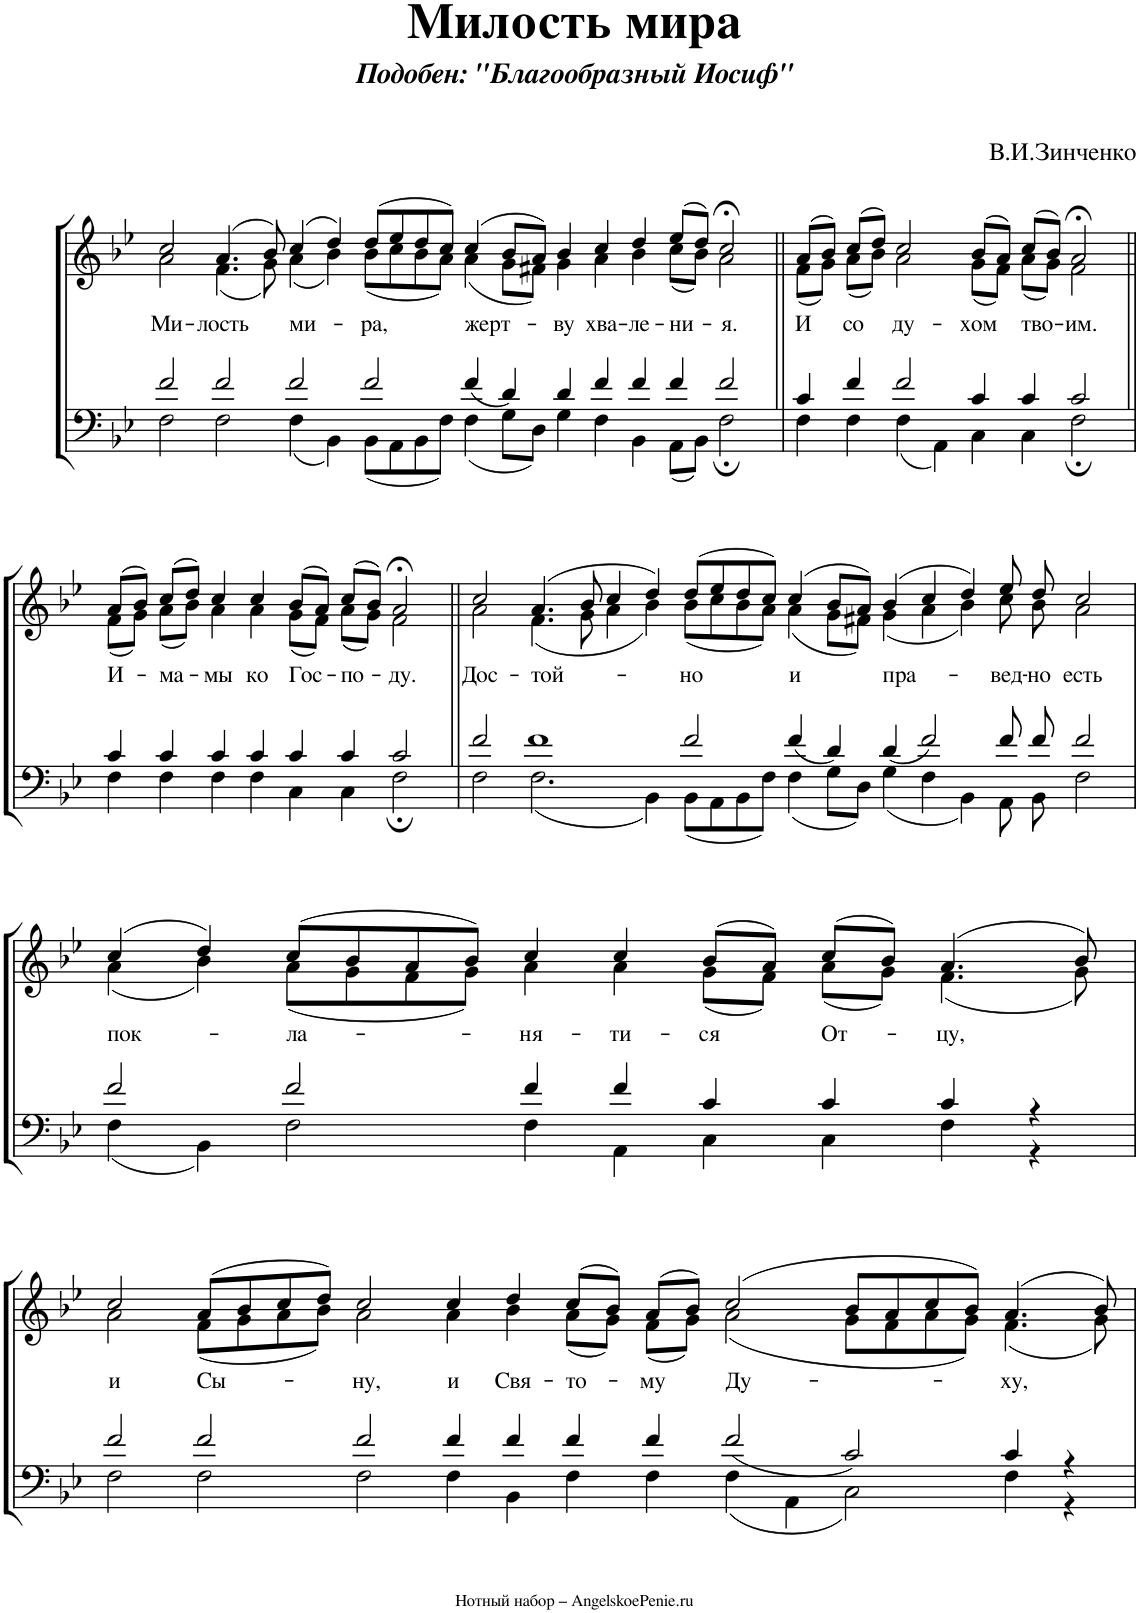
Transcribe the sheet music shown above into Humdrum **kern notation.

**kern	**kern	**text
*part1	*part1	*part1
*staff2	*staff1	*staff1
*I"Piano	*	*
*I'Pno.	*	*
*clefF4	*clefG2	*
*k[b-e-]	*k[b-e-]	*
*M63/2	*M63/2	*
=1	=1	=1
*^	*	*
*	*^	*	*
!	!	!	!	!LO:LY:b
*	*	*	*^	*
2%63ryy	2f/	2F\	2cc/	2a\	Ми-
!	!	!	!	!	!LO:LY:b
.	2f/	2F\	(4.a/	(4.f\	-лость
.	.	.	8b-/)	8g\)	.
!	!	!	!	!	!LO:LY:b
.	2f/	4F\	(4cc/	(4a\	ми-
.	.	4BB-\	4dd/)	4b-\)	.
!	!	!	!	!	!LO:LY:b
.	2f/	8BB-\L	(8dd/L	(8b-\L	-ра,
.	.	8AA\	8ee-/	8cc\	.
.	.	8BB-\	8dd/	8b-\	.
.	.	8F\J	8cc/J)	8a\J)	.
!	!	!	!	!	!LO:LY:b
.	4f/	4F\	(4cc/	(4a\	жерт-
.	4d/	8G\L	8b-/L	8g\L	.
.	.	8D\J	8a/J)	8f#X\J)	.
!	!	!	!	!	!LO:LY:b
.	4d/	4G\	4b-/	4g\	-ву
!	!	!	!	!	!LO:LY:b
.	4f/	4F\	4cc/	4a\	хва-
!	!	!	!	!	!LO:LY:b
.	4f/	4BB-\	4dd/	4b-\	-ле-
!	!	!	!	!	!LO:LY:b
.	4f/	8AA\L	(8ee-/L	(8cc\L	-ни-
.	.	8BB-\J	8dd/J)	8b-\J)	.
!	!	!	!	!	!LO:LY:b
.	2f/	2F;\	2cc;</	2a\	-я.
.	1ryy	1ryy	2%55ryy	2%55ryy	.
.	1ryy	1ryy	.	.	.
.	1ryy	1ryy	.	.	.
.	1ryy	1ryy	.	.	.
.	1ryy	1ryy	.	.	.
.	1ryy	1ryy	.	.	.
.	1ryy	1ryy	.	.	.
.	1ryy	1ryy	.	.	.
.	1ryy	1ryy	.	.	.
.	1ryy	1ryy	.	.	.
.	1ryy	1ryy	.	.	.
.	1ryy	1ryy	.	.	.
.	1ryy	1ryy	.	.	.
.	1ryy	1ryy	.	.	.
.	1ryy	1ryy	.	.	.
.	1ryy	1ryy	.	.	.
.	1ryy	1ryy	.	.	.
.	1ryy	1ryy	.	.	.
.	1ryy	1ryy	.	.	.
.	1ryy	1ryy	.	.	.
.	2%15ryy	2%15ryy	.	.	.
=2||	=2||	=2||	=2||	=2||	=2||
!	!	!	!	!	!LO:LY:b
2%63ryy	4c/	4F\	(8a/L	(8f\L	И
.	.	.	8b-/J)	8g\J)	.
!	!	!	!	!	!LO:LY:b
.	4f/	4F\	(8cc/L	(8a\L	со
.	.	.	8dd/J)	8b-\J)	.
!	!	!	!	!	!LO:LY:b
.	2f/	4F\	2cc/	2a\	ду-
.	.	4AA\	.	.	.
!	!	!	!	!	!LO:LY:b
.	4c/	4C\	(8b-/L	(8g\L	-хом
.	.	.	8a/J)	8f\J)	.
!	!	!	!	!	!LO:LY:b
.	4c/	4C\	(8cc/L	(8a\L	тво-
.	.	.	8b-/J)	8g\J)	.
!	!	!	!	!	!LO:LY:b
.	2c/	2F;\	2a;</	2f\	-им.
.	1ryy	1ryy	2%59ryy	2%59ryy	.
.	1ryy	1ryy	.	.	.
.	1ryy	1ryy	.	.	.
.	1ryy	1ryy	.	.	.
.	1ryy	1ryy	.	.	.
.	1ryy	1ryy	.	.	.
.	1ryy	1ryy	.	.	.
.	1ryy	1ryy	.	.	.
.	1ryy	1ryy	.	.	.
.	1ryy	1ryy	.	.	.
.	1ryy	1ryy	.	.	.
.	1ryy	1ryy	.	.	.
.	1ryy	1ryy	.	.	.
.	1ryy	1ryy	.	.	.
.	1ryy	1ryy	.	.	.
.	1ryy	1ryy	.	.	.
.	1ryy	1ryy	.	.	.
.	1ryy	1ryy	.	.	.
.	1ryy	1ryy	.	.	.
.	1ryy	1ryy	.	.	.
.	1ryy	1ryy	.	.	.
.	1ryy	1ryy	.	.	.
.	2%15ryy	2%15ryy	.	.	.
!!LO:LB:g=z	!!
=3||	=3||	=3||	=3||	=3||	=3||
!	!	!	!	!	!LO:LY:b
2%63ryy	4c/	4F\	(8a/L	(8f\L	И-
.	.	.	8b-/J)	8g\J)	.
!	!	!	!	!	!LO:LY:b
.	4c/	4F\	(8cc/L	(8a\L	-ма-
.	.	.	8dd/J)	8b-\J)	.
!	!	!	!	!	!LO:LY:b
.	4c/	4F\	4cc/	4a\	-мы
!	!	!	!	!	!LO:LY:b
.	4c/	4F\	4cc/	4a\	ко
!	!	!	!	!	!LO:LY:b
.	4c/	4C\	(8b-/L	(8g\L	Гос-
.	.	.	8a/J)	8f\J)	.
!	!	!	!	!	!LO:LY:b
.	4c/	4C\	(8cc/L	(8a\L	-по-
.	.	.	8b-/J)	8g\J)	.
!	!	!	!	!	!LO:LY:b
.	2c/	2F;\	2a;</	2f\	-ду.
.	1ryy	1ryy	2%59ryy	2%59ryy	.
.	1ryy	1ryy	.	.	.
.	1ryy	1ryy	.	.	.
.	1ryy	1ryy	.	.	.
.	1ryy	1ryy	.	.	.
.	1ryy	1ryy	.	.	.
.	1ryy	1ryy	.	.	.
.	1ryy	1ryy	.	.	.
.	1ryy	1ryy	.	.	.
.	1ryy	1ryy	.	.	.
.	1ryy	1ryy	.	.	.
.	1ryy	1ryy	.	.	.
.	1ryy	1ryy	.	.	.
.	1ryy	1ryy	.	.	.
.	1ryy	1ryy	.	.	.
.	1ryy	1ryy	.	.	.
.	1ryy	1ryy	.	.	.
.	1ryy	1ryy	.	.	.
.	1ryy	1ryy	.	.	.
.	1ryy	1ryy	.	.	.
.	1ryy	1ryy	.	.	.
.	1ryy	1ryy	.	.	.
.	2%15ryy	2%15ryy	.	.	.
=4||	=4||	=4||	=4||	=4||	=4||
!	!	!	!	!	!LO:LY:b
2%63ryy	2f/	2F\	2cc/	2a\	Дос-
!	!	!	!	!	!LO:LY:b
.	1f	2.F\	(4.a/	(4.f\	-той-
.	.	.	8b-/	8g\	.
.	.	.	4cc/	4a\	.
.	.	4BB-\	4dd/)	4b-\)	.
!	!	!	!	!	!LO:LY:b
.	2f/	8BB-\L	(8dd/L	(8b-\L	-но
.	.	8AA\	8ee-/	8cc\	.
.	.	8BB-\	8dd/	8b-\	.
.	.	8F\J	8cc/J)	8a\J)	.
!	!	!	!	!	!LO:LY:b
.	4f/	4F\	(4cc/	(4a\	и
.	4d/	8G\L	8b-/L	8g\L	.
.	.	8D\J	8a/J)	8f#X\J)	.
!	!	!	!	!	!LO:LY:b
.	4d/	4G\	(4b-/	(4g\	пра-
.	2f/	4F\	4cc/	4a\	.
.	.	4BB-\	4dd/)	4b-\)	.
!	!	!	!	!	!LO:LY:b
.	8f/	8AA\	8ee-/	8cc\	-вед-
!	!	!	!	!	!LO:LY:b
.	8f/	8BB-\	8dd/	8b-\	-но
!	!	!	!	!	!LO:LY:b
.	2f/	2F\	2cc/	2a\	есть
.	1ryy	1ryy	2%55ryy	2%55ryy	.
.	1ryy	1ryy	.	.	.
.	1ryy	1ryy	.	.	.
.	1ryy	1ryy	.	.	.
.	1ryy	1ryy	.	.	.
.	1ryy	1ryy	.	.	.
.	1ryy	1ryy	.	.	.
.	1ryy	1ryy	.	.	.
.	1ryy	1ryy	.	.	.
.	1ryy	1ryy	.	.	.
.	1ryy	1ryy	.	.	.
.	1ryy	1ryy	.	.	.
.	1ryy	1ryy	.	.	.
.	1ryy	1ryy	.	.	.
.	1ryy	1ryy	.	.	.
.	1ryy	1ryy	.	.	.
.	1ryy	1ryy	.	.	.
.	1ryy	1ryy	.	.	.
.	1ryy	1ryy	.	.	.
.	1ryy	1ryy	.	.	.
.	2%15ryy	2%15ryy	.	.	.
!!LO:LB:g=z	!!
=5	=5	=5	=5	=5	=5
!	!	!	!	!	!LO:LY:b
2%63ryy	2f/	4F\	(4cc/	(4a\	пок-
.	.	4BB-\	4dd/)	4b-\)	.
!	!	!	!	!	!LO:LY:b
.	2f/	2F\	(8cc/L	(8a\L	-ла-
.	.	.	8b-/	8g\	.
.	.	.	8a/	8f\	.
.	.	.	8b-/J)	8g\J)	.
!	!	!	!	!	!LO:LY:b
.	4f/	4F\	4cc/	4a\	-ня-
!	!	!	!	!	!LO:LY:b
.	4f/	4AA\	4cc/	4a\	-ти-
!	!	!	!	!	!LO:LY:b
.	4c/	4C\	(8b-/L	(8g\L	-ся
.	.	.	8a/J)	8f\J)	.
!	!	!	!	!	!LO:LY:b
.	4c/	4C\	(8cc/L	(8a\L	От-
.	.	.	8b-/J)	8g\J)	.
!	!	!	!	!	!LO:LY:b
.	4c/	4F\	(4.a/	(4.f\	-цу,
.	4r	4r	.	.	.
.	.	.	8b-/)	8g\)	.
.	1ryy	1ryy	1%29ryy	1%29ryy	.
.	1%28ryy	1%28ryy	.	.	.
!!LO:LB:g=z	!!
=6	=6	=6	=6	=6	=6
!	!	!	!	!	!LO:LY:b
2%63ryy	2f/	2F\	2cc/	2a\	и
!	!	!	!	!	!LO:LY:b
.	2f/	2F\	(8a/L	(8f\L	Сы-
.	.	.	8b-/	8g\	.
.	.	.	8cc/	8a\	.
.	.	.	8dd/J)	8b-\J)	.
!	!	!	!	!	!LO:LY:b
.	2f/	2F\	2cc/	2a\	-ну,
!	!	!	!	!	!LO:LY:b
.	4f/	4F\	4cc/	4a\	и
!	!	!	!	!	!LO:LY:b
.	4f/	4BB-\	4dd/	4b-\	Свя-
!	!	!	!	!	!LO:LY:b
.	4f/	4F\	(8cc/L	(8a\L	-то-
.	.	.	8b-/J)	8g\J)	.
!	!	!	!	!	!LO:LY:b
.	4f/	4F\	(8a/L	(8f\L	-му
.	.	.	8b-/J)	8g\J)	.
!	!	!	!	!	!LO:LY:b
.	2f/	4F\	(2cc/	(2a\	Ду-
.	.	4AA\	.	.	.
.	2c/	2C\	8b-/L	8g\L	.
.	.	.	8a/	8f\	.
.	.	.	8cc/	8a\	.
.	.	.	8b-/J)	8g\J)	.
!	!	!	!	!	!LO:LY:b
.	4c/	4F\	(4.a/	(4.f\	-ху,
.	4r	4r	.	.	.
.	.	.	8b-/)	8g\)	.
.	1ryy	1ryy	2%55ryy	2%55ryy	.
.	1ryy	1ryy	.	.	.
.	1ryy	1ryy	.	.	.
.	1ryy	1ryy	.	.	.
.	1ryy	1ryy	.	.	.
.	1ryy	1ryy	.	.	.
.	1ryy	1ryy	.	.	.
.	1ryy	1ryy	.	.	.
.	1ryy	1ryy	.	.	.
.	1ryy	1ryy	.	.	.
.	1ryy	1ryy	.	.	.
.	1ryy	1ryy	.	.	.
.	1ryy	1ryy	.	.	.
.	1ryy	1ryy	.	.	.
.	1ryy	1ryy	.	.	.
.	1ryy	1ryy	.	.	.
.	1ryy	1ryy	.	.	.
.	1ryy	1ryy	.	.	.
.	1ryy	1ryy	.	.	.
.	1ryy	1ryy	.	.	.
.	2%15ryy	2%15ryy	.	.	.
*v	*v	*v	*	*	*
*	*v	*v	*
=	=	=
*-	*-	*-
